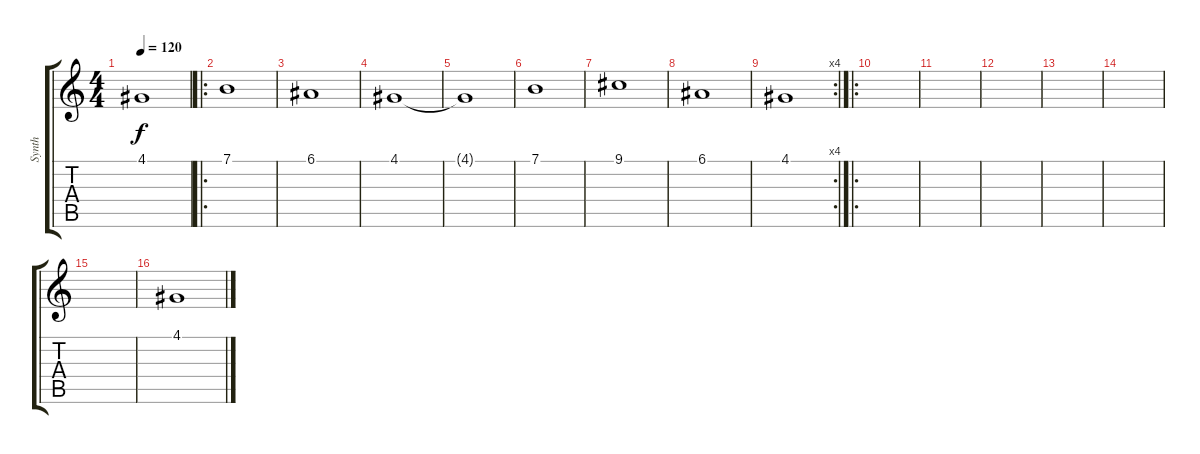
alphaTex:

\track ("Synth" "Synth") {instrument stringensemble1}
\staff {score tabs}
\tuning (E4 B3 G3 D3 A2 E2) {hide}
\ts (4 4)
\tempo 120
\clef g2
\ks c
4.1{t}.1{dy f} |
\ro
7.1.1 |
6.1.1 |
4.1.1 |
4.1{t}.1 |
7.1.1 |
9.1.1 |
6.1.1 |
\rc 4
4.1.1 |
\ro
|
|
|
|
|
|
4.1.1
